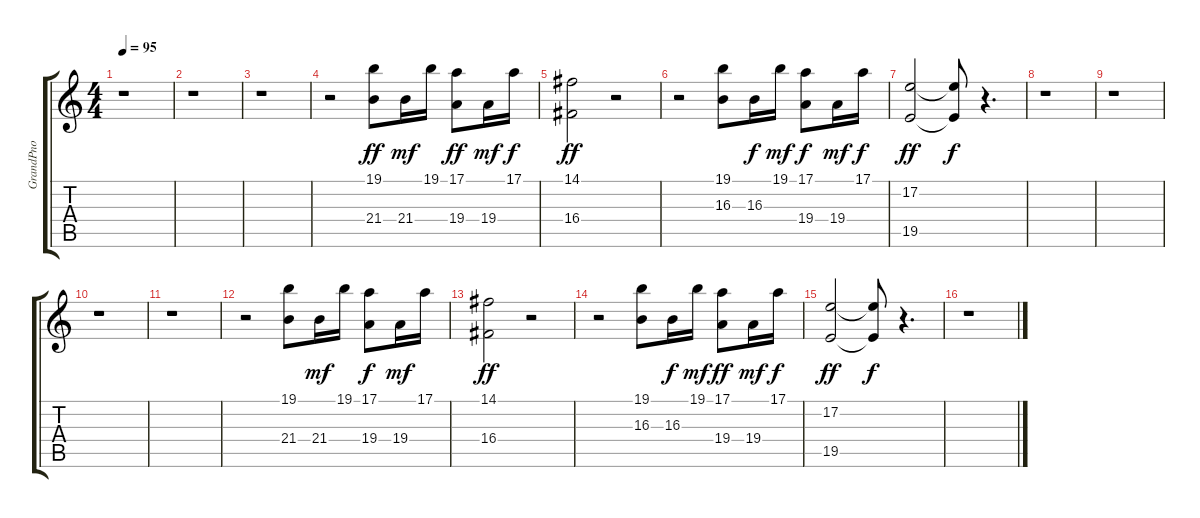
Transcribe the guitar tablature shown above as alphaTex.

\track ("GrandPno" "GrandPno") {instrument acousticgrandpiano}
\staff {score tabs}
\tuning (E4 B3 G3 D3 A2 E2) {hide}
\ts (4 4)
\tempo 95
\clef g2
\ks c
r.1{dy f} |
r.1 |
r.1 |
r.2 (19.1 21.4).8{dy ff} 21.4.16{dy mf} 19.1.16 (17.1 19.4).8{dy ff} 19.4.16{dy mf} 17.1.16{dy f} |
(14.1 16.4).2{dy ff} r.2 |
r.2 (19.1 16.3).8 16.3.16{dy f} 19.1.16{dy mf} (17.1 19.4).8{dy f} 19.4.16{dy mf} 17.1.16{dy f} |
(17.2 19.5).2{dy ff} (17.2{t} 19.5{t}).8{dy f} r.4{d} |
r.1 |
r.1 |
r.1 |
r.1 |
r.2 (19.1 21.4).8 21.4.16{dy mf} 19.1.16 (17.1 19.4).8{dy f} 19.4.16{dy mf} 17.1.16 |
(14.1 16.4).2{dy ff} r.2 |
r.2 (19.1 16.3).8 16.3.16{dy f} 19.1.16{dy mf} (17.1 19.4).8{dy ff} 19.4.16{dy mf} 17.1.16{dy f} |
(17.2 19.5).2{dy ff} (17.2{t} 19.5{t}).8{dy f} r.4{d} |
r.1
